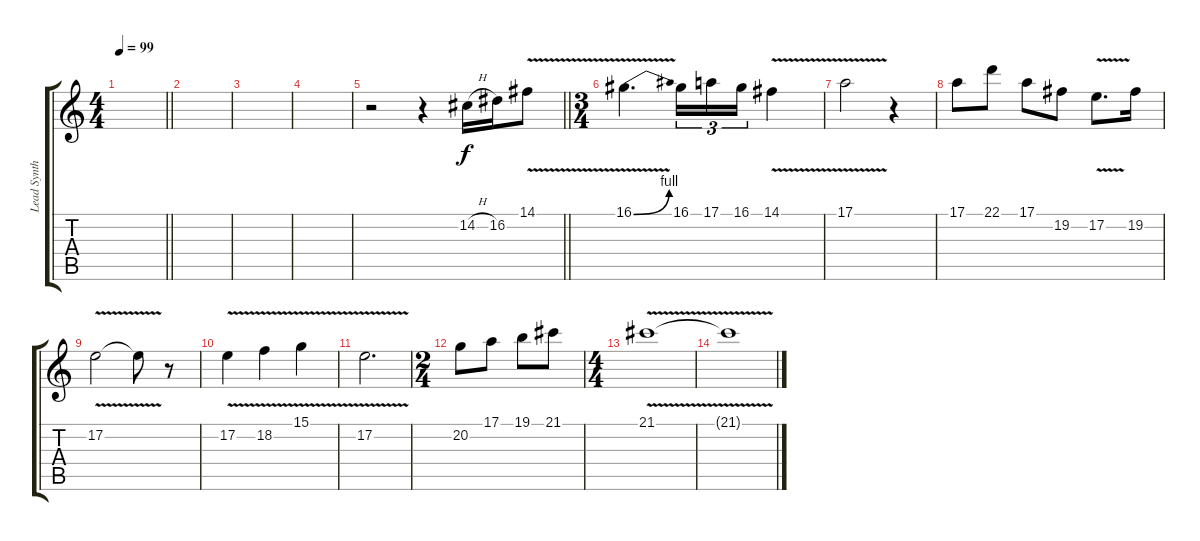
\track ("Lead Synth " "Lead Synth") {instrument pad8sweep}
\staff {score tabs}
\tuning (E4 B3 G3 D3 A2 E2) {hide}
\ts (4 4)
\tempo 99
\clef g2
\barLineRight lightlight
\ks c
|
|
|
|
\barLineRight lightlight
r.2 r.4 14.2{h}.16 16.2.16 14.1{v}.8 |
\ts (3 4)
16.1{be (bend 0 0 60 4) v}.4{d} 16.1.16{tu (3 2)} 17.1.16{tu (3 2)} 16.1.16{tu (3 2)} 14.1{v}.4 |
17.1{v}.2 r.4 |
17.1.8 22.1.8 17.1.8 19.2.8 17.2{v}.8{d} 19.2.16 |
17.2{v}.2 17.2{t}.8 r.8 |
17.2{v}.4 18.2{v}.4 15.1{v}.4 |
17.2{v}.2{d} |
\ts (2 4)
20.2.8 17.1.8 19.1.8 21.1.8 |
\ts (4 4)
21.1{v}.1 |
21.1{t}.1
